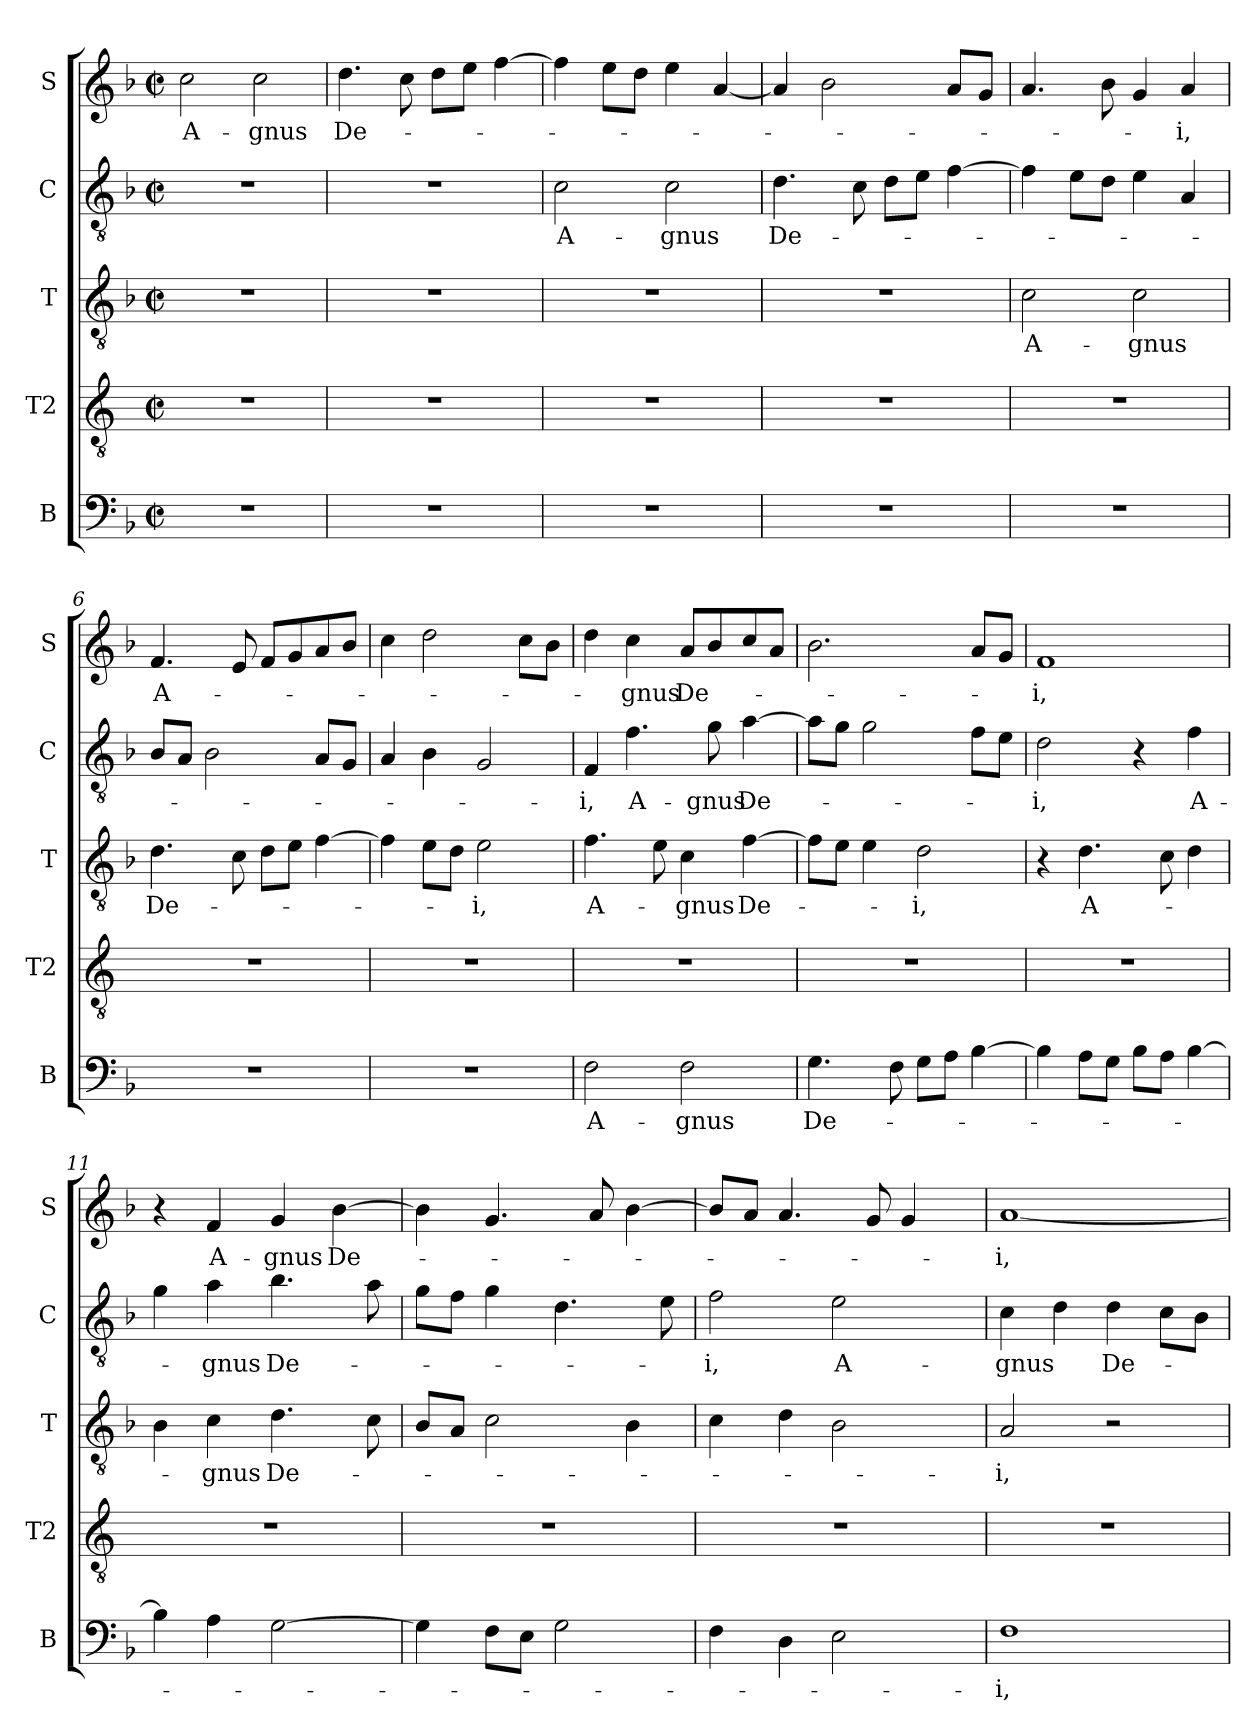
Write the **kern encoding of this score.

**kern	**text	**kern	**kern	**text	**kern	**text	**kern	**text
*part5	*part5	*part4	*part3	*part3	*part2	*part2	*part1	*part1
*staff5	*staff5	*staff4	*staff3	*staff3	*staff2	*staff2	*staff1	*staff1
*I"B	*	*I"T2	*I"T	*	*I"C	*	*I"S	*
*I'B	*	*I'T2	*I'T	*	*I'C	*	*I'S	*
*clefF4	*	*clefGv2	*clefGv2	*	*clefGv2	*	*clefG2	*
*	*	*ITrd4c7	*	*	*	*	*	*
*k[b-]	*	*k[b-]	*k[b-]	*	*k[b-]	*	*k[b-]	*
*M2/2	*	*M2/2	*M2/2	*	*M2/2	*	*M2/2	*
*met(c|)	*	*met(c|)	*met(c|)	*	*met(c|)	*	*met(c|)	*
*MM92	*	*MM92	*MM92	*	*MM92	*	*MM92	*
=1	=1	=1	=1	=1	=1	=1	=1	=1
!	!	!	!	!	!	!	!	!LO:LY:b
1r	.	1r	1r	.	1r	.	2cc\	A-
!	!	!	!	!	!	!	!	!LO:LY:b
.	.	.	.	.	.	.	2cc\	-gnus
=2	=2	=2	=2	=2	=2	=2	=2	=2
!	!	!	!	!	!	!	!	!LO:LY:b
1r	.	1r	1r	.	1r	.	4.dd\	De-
.	.	.	.	.	.	.	8cc\	.
.	.	.	.	.	.	.	8dd\L	.
.	.	.	.	.	.	.	8ee\J	.
.	.	.	.	.	.	.	[4ff\	.
=3	=3	=3	=3	=3	=3	=3	=3	=3
!	!	!	!	!	!	!LO:LY:b	!	!
1r	.	1r	1r	.	2c\	A-	4ff\]	.
.	.	.	.	.	.	.	8ee\L	.
.	.	.	.	.	.	.	8dd\J	.
!	!	!	!	!	!	!LO:LY:b	!	!
.	.	.	.	.	2c\	-gnus	4ee\	.
.	.	.	.	.	.	.	[4a/	.
=4	=4	=4	=4	=4	=4	=4	=4	=4
!	!	!	!	!	!	!LO:LY:b	!	!
1r	.	1r	1r	.	4.d\	De-	4a/]	.
.	.	.	.	.	.	.	2b-\	.
.	.	.	.	.	8c\	.	.	.
.	.	.	.	.	8d\L	.	.	.
.	.	.	.	.	8e\J	.	.	.
.	.	.	.	.	[4f\	.	8a/L	.
.	.	.	.	.	.	.	8g/J	.
=5	=5	=5	=5	=5	=5	=5	=5	=5
!	!	!	!	!LO:LY:b	!	!	!	!
1r	.	1r	2c\	A-	4f\]	.	4.a/	.
.	.	.	.	.	8e\L	.	.	.
.	.	.	.	.	8d\J	.	8b-\	.
!	!	!	!	!LO:LY:b	!	!	!	!
.	.	.	2c\	-gnus	4e\	.	4g/	.
!	!	!	!	!	!	!	!	!LO:LY:b
.	.	.	.	.	4A/	.	4a/	-i,
=6	=6	=6	=6	=6	=6	=6	=6	=6
!	!	!	!	!LO:LY:b	!	!	!	!LO:LY:b
1r	.	1r	4.d\	De-	8B-/L	.	4.f/	A-
.	.	.	.	.	8A/J	.	.	.
.	.	.	.	.	2B-\	.	.	.
.	.	.	8c\	.	.	.	8e/	.
.	.	.	8d\L	.	.	.	8f/L	.
.	.	.	8e\J	.	.	.	8g/	.
.	.	.	[4f\	.	8A/L	.	8a/	.
.	.	.	.	.	8G/J	.	8b-/J	.
!!LO:LB:g=z
=7	=7	=7	=7	=7	=7	=7	=7	=7
1r	.	1r	4f\]	.	4A/	.	4cc\	.
.	.	.	8e\L	.	4B-\	.	2dd\	.
.	.	.	8d\J	.	.	.	.	.
!	!	!	!	!LO:LY:b	!	!	!	!
.	.	.	2e\	-i,	2G/	.	.	.
.	.	.	.	.	.	.	8cc\L	.
.	.	.	.	.	.	.	8b-\J	.
=8	=8	=8	=8	=8	=8	=8	=8	=8
!	!LO:LY:b	!	!	!LO:LY:b	!	!LO:LY:b	!	!
2F\	A-	1r	4.f\	A-	4F/	-i,	4dd\	.
!	!	!	!	!	!	!LO:LY:b	!	!LO:LY:b
.	.	.	.	.	4.f\	A-	4cc\	-gnus
.	.	.	8e\	.	.	.	.	.
!	!LO:LY:b	!	!	!LO:LY:b	!	!	!	!LO:LY:b
2F\	-gnus	.	4c\	-gnus	.	.	8a/L	De-
!	!	!	!	!	!	!LO:LY:b	!	!
.	.	.	.	.	8g\	gnus	8b-/	.
!	!	!	!	!LO:LY:b	!	!LO:LY:b	!	!
.	.	.	[4f\	De-	[4a\	De-	8cc/	.
.	.	.	.	.	.	.	8a/J	.
=9	=9	=9	=9	=9	=9	=9	=9	=9
!	!LO:LY:b	!	!	!	!	!	!	!
4.G\	De-	1r	8f\L]	.	8a\L]	.	2.b-\	.
.	.	.	8e\J	.	8g\J	.	.	.
.	.	.	4e\	.	2g\	.	.	.
8F\	.	.	.	.	.	.	.	.
!	!	!	!	!LO:LY:b	!	!	!	!
8G\L	.	.	2d\	-i,	.	.	.	.
8A\J	.	.	.	.	.	.	.	.
[4B-\	.	.	.	.	8f\L	.	8a/L	.
.	.	.	.	.	8e\J	.	8g/J	.
=10	=10	=10	=10	=10	=10	=10	=10	=10
!	!	!	!	!	!	!LO:LY:b	!	!LO:LY:b
4B-\]	.	1r	4r	.	2d\	-i,	1f	-i,
!	!	!	!	!LO:LY:b	!	!	!	!
8A\L	.	.	4.d\	A-	.	.	.	.
8G\J	.	.	.	.	.	.	.	.
8B-\L	.	.	.	.	4r	.	.	.
8A\J	.	.	8c\	.	.	.	.	.
!	!	!	!	!	!	!LO:LY:b	!	!
[4B-\	.	.	4d\	.	4f\	A-	.	.
=11	=11	=11	=11	=11	=11	=11	=11	=11
4B-\]	.	1r	4B-\	.	4g\	.	4r	.
!	!	!	!	!LO:LY:b	!	!LO:LY:b	!	!LO:LY:b
4A\	.	.	4c\	-gnus	4a\	-gnus	4f/	A-
!	!	!	!	!LO:LY:b	!	!LO:LY:b	!	!LO:LY:b
[2G\	.	.	4.d\	De-	4.b-\	De-	4g/	-gnus
!	!	!	!	!	!	!	!	!LO:LY:b
.	.	.	.	.	.	.	[4b-\	De-
.	.	.	8c\	.	8a\	.	.	.
!!LO:LB:g=z
=12	=12	=12	=12	=12	=12	=12	=12	=12
4G\]	.	1r	8B-/L	.	8g\L	.	4b-\]	.
.	.	.	8A/J	.	8f\J	.	.	.
8F\L	.	.	2c\	.	4g\	.	4.g/	.
8E\J	.	.	.	.	.	.	.	.
2G\	.	.	.	.	4.d\	.	.	.
.	.	.	.	.	.	.	8a/	.
.	.	.	4B-\	.	.	.	[4b-\	.
.	.	.	.	.	8e\	.	.	.
=13	=13	=13	=13	=13	=13	=13	=13	=13
!	!	!	!	!	!	!LO:LY:b	!	!
4F\	.	1r	4c\	.	2f\	-i,	8b-/L]	.
.	.	.	.	.	.	.	8a/J	.
4D\	.	.	4d\	.	.	.	4.a/	.
!	!	!	!	!	!	!LO:LY:b	!	!
2E\	.	.	2B-\	.	2e\	A-	.	.
.	.	.	.	.	.	.	8g/	.
.	.	.	.	.	.	.	4g/	.
=14	=14	=14	=14	=14	=14	=14	=14	=14
!	!LO:LY:b	!	!	!LO:LY:b	!	!LO:LY:b	!	!LO:LY:b
1F	-i,	1r	2A/	-i,	4c\	-gnus	[1a	-i,
.	.	.	.	.	4d\	.	.	.
!	!	!	!	!	!	!LO:LY:b	!	!
.	.	.	2r	.	4d\	De-	.	.
.	.	.	.	.	8c\L	.	.	.
.	.	.	.	.	8B-\J	.	.	.
=	=	=	=	=	=	=	=	=
*-	*-	*-	*-	*-	*-	*-	*-	*-
